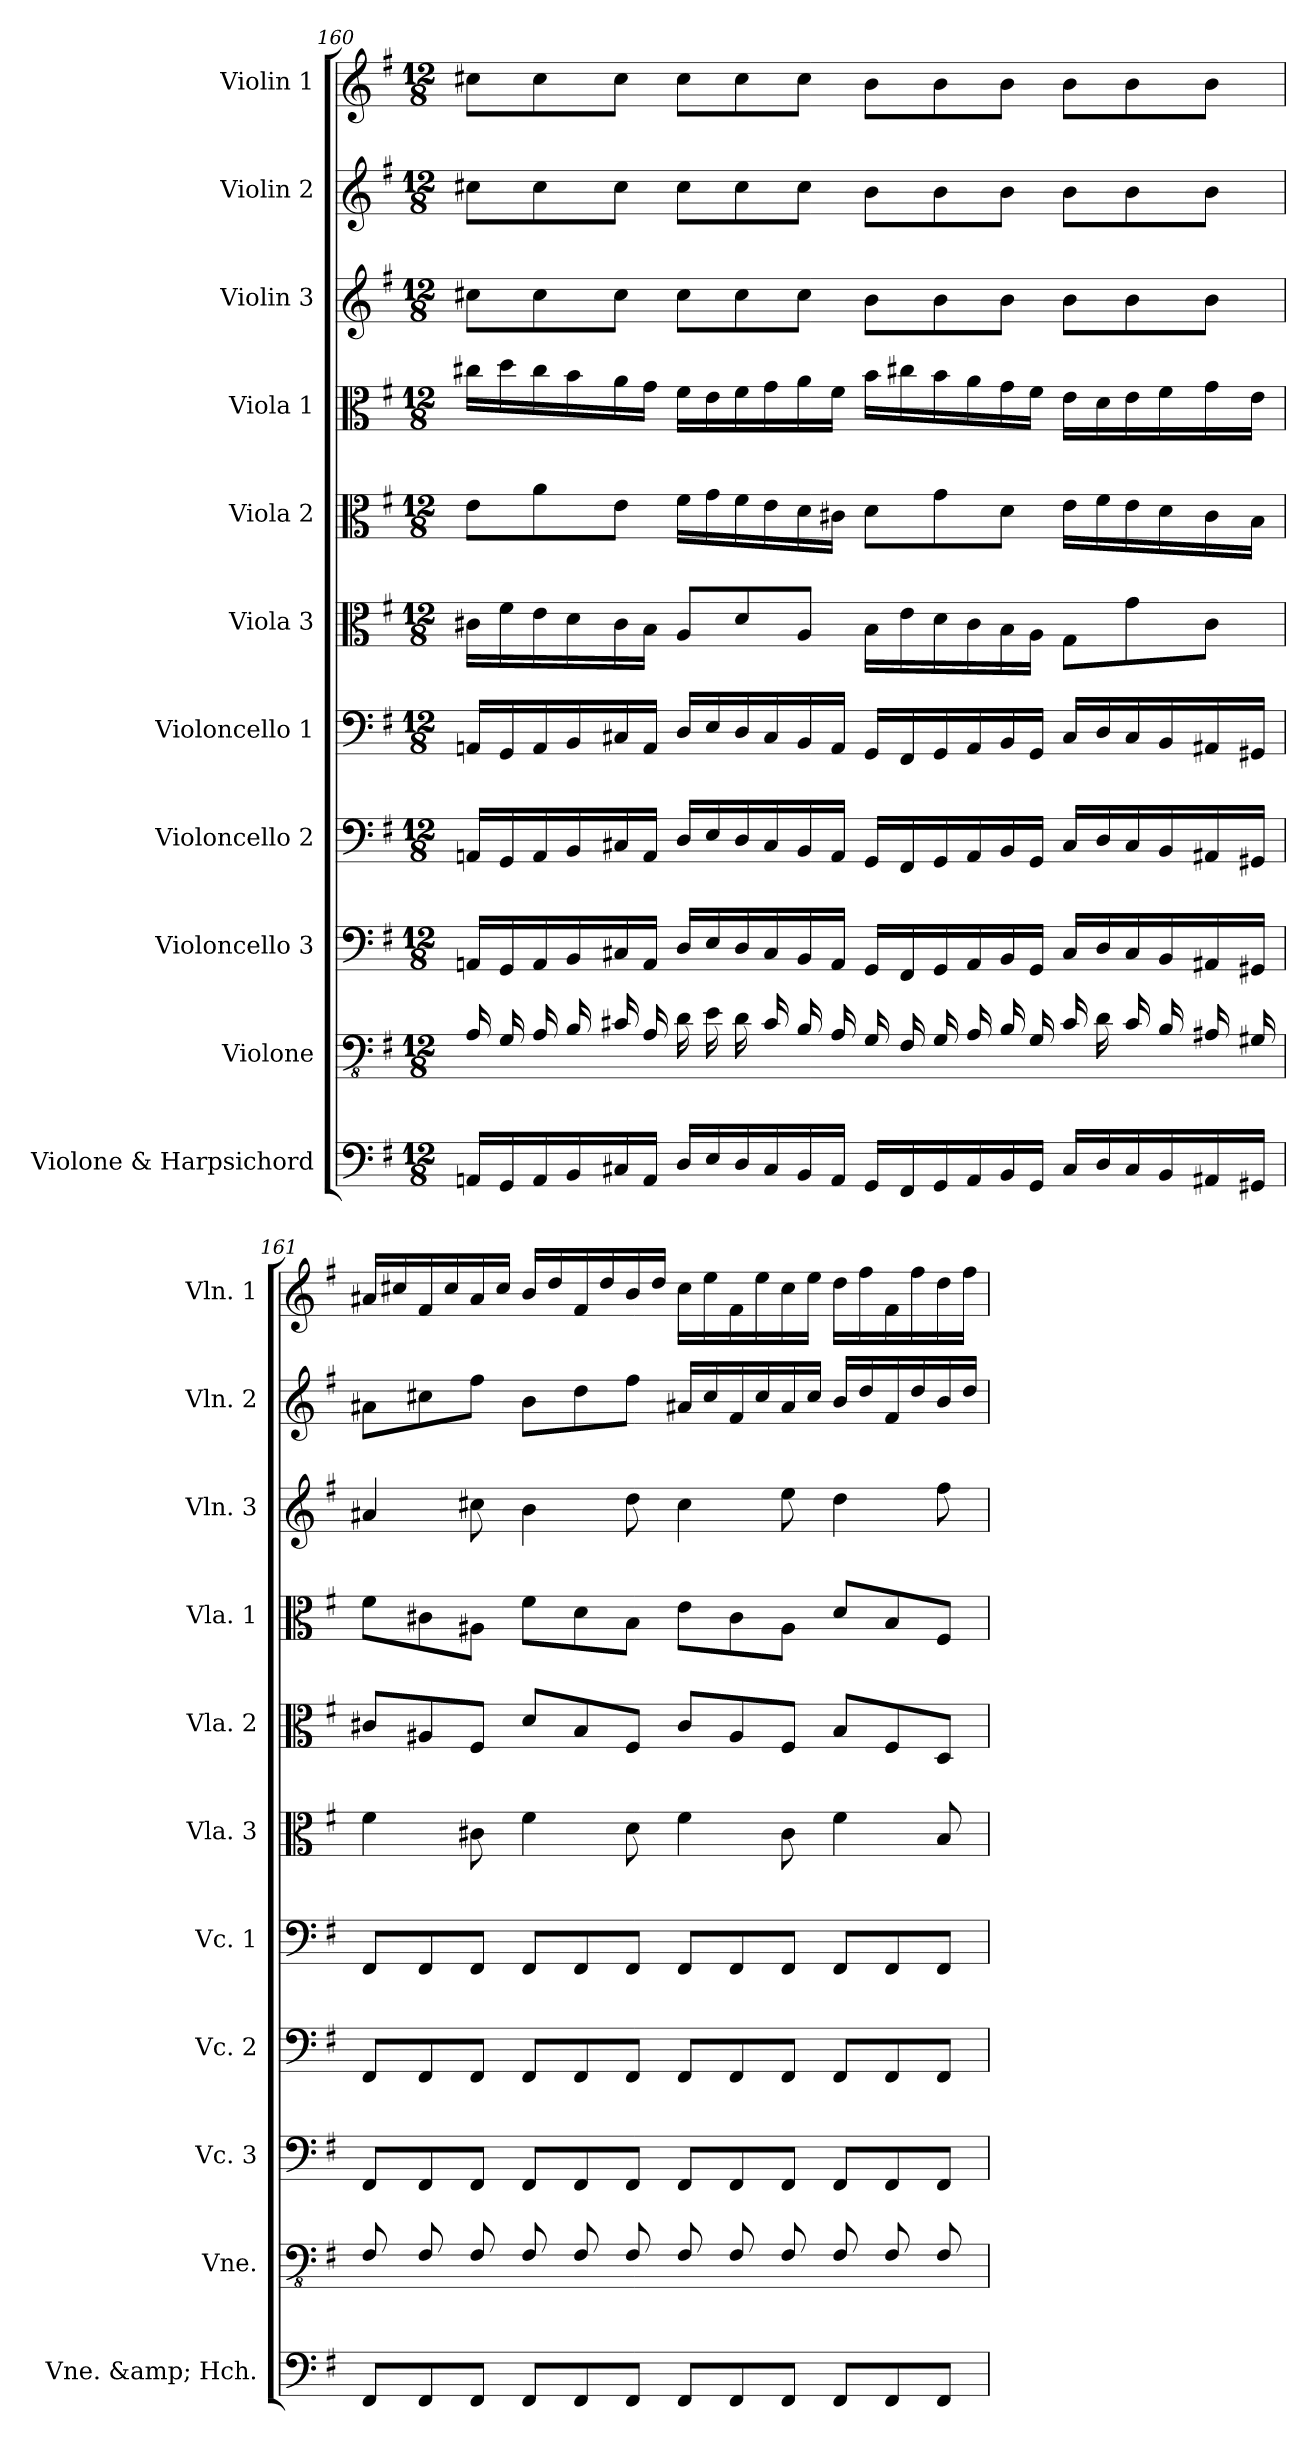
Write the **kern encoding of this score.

**kern	**kern	**kern	**kern	**kern	**kern	**kern	**kern	**kern	**kern	**kern
*part11	*part10	*part9	*part8	*part7	*part6	*part5	*part4	*part3	*part2	*part1
*staff11	*staff10	*staff9	*staff8	*staff7	*staff6	*staff5	*staff4	*staff3	*staff2	*staff1
*I"Violone &amp; Harpsichord	*I"Violone	*I"Violoncello 3	*I"Violoncello 2	*I"Violoncello 1	*I"Viola 3	*I"Viola 2	*I"Viola 1	*I"Violin 3	*I"Violin 2	*I"Violin 1
*I'Vne. &amp; Hch.	*I'Vne.	*I'Vc. 3	*I'Vc. 2	*I'Vc. 1	*I'Vla. 3	*I'Vla. 2	*I'Vla. 1	*I'Vln. 3	*I'Vln. 2	*I'Vln. 1
*clefF4	*clefFv4	*clefF4	*clefF4	*clefF4	*clefC3	*clefC3	*clefC3	*clefG2	*clefG2	*clefG2
*	*ITrd7c12	*	*	*	*	*	*	*	*	*
*k[f#]	*k[f#]	*k[f#]	*k[f#]	*k[f#]	*k[f#]	*k[f#]	*k[f#]	*k[f#]	*k[f#]	*k[f#]
*M12/8	*M12/8	*M12/8	*M12/8	*M12/8	*M12/8	*M12/8	*M12/8	*M12/8	*M12/8	*M12/8
=160	=160	=160	=160	=160	=160	=160	=160	=160	=160	=160
16AAn/LL	16AAA/	16AAn/LL	16AAn/LL	16AAn/LL	16c#X\LL	8e\L	16cc#X\LL	8cc#X\L	8cc#X\L	8cc#X\L
16GG/	16GGG/	16GG/	16GG/	16GG/	16f#\	.	16dd\	.	.	.
16AA/	16AAA/	16AA/	16AA/	16AA/	16e\	8a\	16cc#\	8cc#\	8cc#\	8cc#\
16BB/	16BBB/	16BB/	16BB/	16BB/	16d\	.	16b\	.	.	.
16C#X/	16CC#X/	16C#X/	16C#X/	16C#X/	16c#\	8e\J	16a\	8cc#\J	8cc#\J	8cc#\J
16AA/JJ	16AAA/	16AA/JJ	16AA/JJ	16AA/JJ	16B\JJ	.	16g\JJ	.	.	.
16D/LL	16DD\	16D/LL	16D/LL	16D/LL	8A/L	16f#\LL	16f#\LL	8cc#\L	8cc#\L	8cc#\L
16E/	16EE\	16E/	16E/	16E/	.	16g\	16e\	.	.	.
16D/	16DD\	16D/	16D/	16D/	8d/	16f#\	16f#\	8cc#\	8cc#\	8cc#\
16C#/	16CC#/	16C#/	16C#/	16C#/	.	16e\	16g\	.	.	.
16BB/	16BBB/	16BB/	16BB/	16BB/	8A/J	16d\	16a\	8cc#\J	8cc#\J	8cc#\J
16AA/JJ	16AAA/	16AA/JJ	16AA/JJ	16AA/JJ	.	16c#X\JJ	16f#\JJ	.	.	.
16GG/LL	16GGG/	16GG/LL	16GG/LL	16GG/LL	16B\LL	8d\L	16b\LL	8b\L	8b\L	8b\L
16FF#/	16FFF#/	16FF#/	16FF#/	16FF#/	16e\	.	16cc#X\	.	.	.
16GG/	16GGG/	16GG/	16GG/	16GG/	16d\	8g\	16b\	8b\	8b\	8b\
16AA/	16AAA/	16AA/	16AA/	16AA/	16c#\	.	16a\	.	.	.
16BB/	16BBB/	16BB/	16BB/	16BB/	16B\	8d\J	16g\	8b\J	8b\J	8b\J
16GG/JJ	16GGG/	16GG/JJ	16GG/JJ	16GG/JJ	16A\JJ	.	16f#\JJ	.	.	.
16C#/LL	16CC#/	16C#/LL	16C#/LL	16C#/LL	8G\L	16e\LL	16e\LL	8b\L	8b\L	8b\L
16D/	16DD\	16D/	16D/	16D/	.	16f#\	16d\	.	.	.
16C#/	16CC#/	16C#/	16C#/	16C#/	8g\	16e\	16e\	8b\	8b\	8b\
16BB/	16BBB/	16BB/	16BB/	16BB/	.	16d\	16f#\	.	.	.
16AA#X/	16AAA#X/	16AA#X/	16AA#X/	16AA#X/	8c#\J	16c#\	16g\	8b\J	8b\J	8b\J
16GG#X/JJ	16GGG#X/	16GG#X/JJ	16GG#X/JJ	16GG#X/JJ	.	16B\JJ	16e\JJ	.	.	.
=161	=161	=161	=161	=161	=161	=161	=161	=161	=161	=161
8FF#/L	8FFF#/	8FF#/L	8FF#/L	8FF#/L	4f#\	8c#X/L	8f#\L	4a#X/	8a#X\L	16a#X/LL
.	.	.	.	.	.	.	.	.	.	16cc#X/
8FF#/	8FFF#/	8FF#/	8FF#/	8FF#/	.	8A#X/	8c#X\	.	8cc#X\	16f#/
.	.	.	.	.	.	.	.	.	.	16cc#/
8FF#/J	8FFF#/	8FF#/J	8FF#/J	8FF#/J	8c#X\	8F#/J	8A#X\J	8cc#X\	8ff#\J	16a#/
.	.	.	.	.	.	.	.	.	.	16cc#/JJ
8FF#/L	8FFF#/	8FF#/L	8FF#/L	8FF#/L	4f#\	8d/L	8f#\L	4b\	8b\L	16b/LL
.	.	.	.	.	.	.	.	.	.	16dd/
8FF#/	8FFF#/	8FF#/	8FF#/	8FF#/	.	8B/	8d\	.	8dd\	16f#/
.	.	.	.	.	.	.	.	.	.	16dd/
8FF#/J	8FFF#/	8FF#/J	8FF#/J	8FF#/J	8d\	8F#/J	8B\J	8dd\	8ff#\J	16b/
.	.	.	.	.	.	.	.	.	.	16dd/JJ
8FF#/L	8FFF#/	8FF#/L	8FF#/L	8FF#/L	4f#\	8c#/L	8e\L	4cc#\	16a#X/LL	16cc#\LL
.	.	.	.	.	.	.	.	.	16cc#/	16ee\
8FF#/	8FFF#/	8FF#/	8FF#/	8FF#/	.	8A#/	8c#\	.	16f#/	16f#\
.	.	.	.	.	.	.	.	.	16cc#/	16ee\
8FF#/J	8FFF#/	8FF#/J	8FF#/J	8FF#/J	8c#\	8F#/J	8A#\J	8ee\	16a#/	16cc#\
.	.	.	.	.	.	.	.	.	16cc#/JJ	16ee\JJ
8FF#/L	8FFF#/	8FF#/L	8FF#/L	8FF#/L	4f#\	8B/L	8d/L	4dd\	16b/LL	16dd\LL
.	.	.	.	.	.	.	.	.	16dd/	16ff#\
8FF#/	8FFF#/	8FF#/	8FF#/	8FF#/	.	8F#/	8B/	.	16f#/	16f#\
.	.	.	.	.	.	.	.	.	16dd/	16ff#\
8FF#/J	8FFF#/	8FF#/J	8FF#/J	8FF#/J	8B/	8D/J	8F#/J	8ff#\	16b/	16dd\
.	.	.	.	.	.	.	.	.	16dd/JJ	16ff#\JJ
=	=	=	=	=	=	=	=	=	=	=
*-	*-	*-	*-	*-	*-	*-	*-	*-	*-	*-
